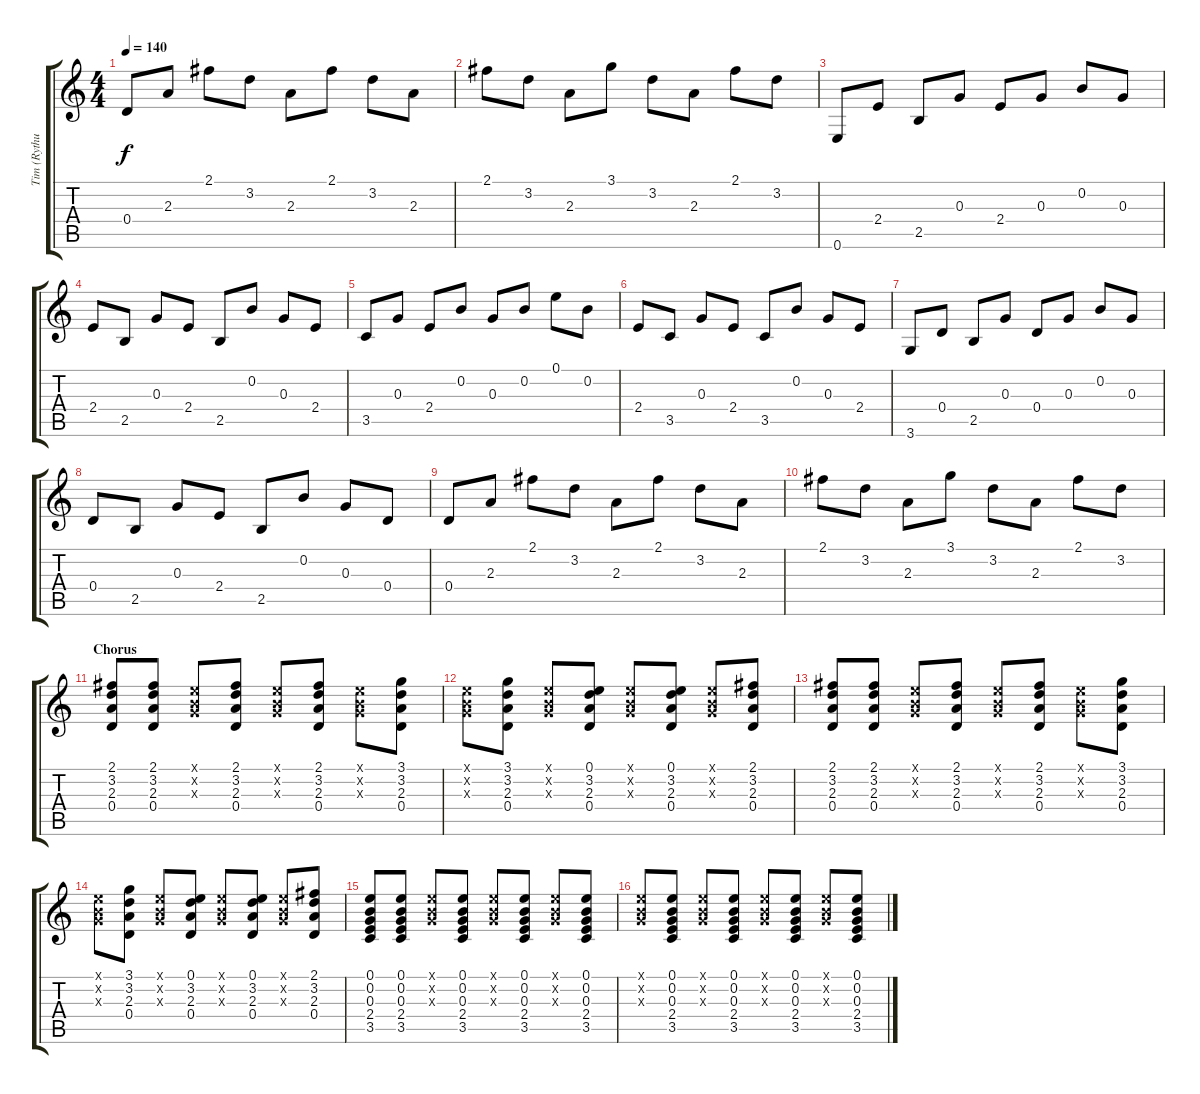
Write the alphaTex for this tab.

\track ("Tim (Rythum)" "Tim (Rythu") {instrument acousticguitarsteel}
\staff {score tabs}
\tuning (E4 B3 G3 D3 A2 E2) {hide}
\ts (4 4)
\tempo 140
\clef g2
\ks c
0.4.8{dy f} 2.3.8 2.1.8 3.2.8 2.3.8 2.1.8 3.2.8 2.3.8 |
2.1.8 3.2.8 2.3.8 3.1.8 3.2.8 2.3.8 2.1.8 3.2.8 |
0.6.8 2.4.8 2.5.8 0.3.8 2.4.8 0.3.8 0.2.8 0.3.8 |
2.4.8 2.5.8 0.3.8 2.4.8 2.5.8 0.2.8 0.3.8 2.4.8 |
3.5.8 0.3.8 2.4.8 0.2.8 0.3.8 0.2.8 0.1.8 0.2.8 |
2.4.8 3.5.8 0.3.8 2.4.8 3.5.8 0.2.8 0.3.8 2.4.8 |
3.6.8 0.4.8 2.5.8 0.3.8 0.4.8 0.3.8 0.2.8 0.3.8 |
0.4.8 2.5.8 0.3.8 2.4.8 2.5.8 0.2.8 0.3.8 0.4.8 |
0.4.8 2.3.8 2.1.8 3.2.8 2.3.8 2.1.8 3.2.8 2.3.8 |
2.1.8 3.2.8 2.3.8 3.1.8 3.2.8 2.3.8 2.1.8 3.2.8 |
\section ("" "Chorus")
(2.1 3.2 2.3 0.4).8 (2.1 3.2 2.3 0.4).8 (0.1{x} 0.2{x} 0.3{x}).8 (2.1 3.2 2.3 0.4).8 (0.1{x} 0.2{x} 0.3{x}).8 (2.1 3.2 2.3 0.4).8 (0.1{x} 0.2{x} 0.3{x}).8 (3.1 3.2 2.3 0.4).8 |
(0.1{x} 0.2{x} 0.3{x}).8 (3.1 3.2 2.3 0.4).8 (0.1{x} 0.2{x} 0.3{x}).8 (0.1 3.2 2.3 0.4).8 (0.1{x} 0.2{x} 0.3{x}).8 (0.1 3.2 2.3 0.4).8 (0.1{x} 0.2{x} 0.3{x}).8 (2.1 3.2 2.3 0.4).8 |
(2.1 3.2 2.3 0.4).8 (2.1 3.2 2.3 0.4).8 (0.1{x} 0.2{x} 0.3{x}).8 (2.1 3.2 2.3 0.4).8 (0.1{x} 0.2{x} 0.3{x}).8 (2.1 3.2 2.3 0.4).8 (0.1{x} 0.2{x} 0.3{x}).8 (3.1 3.2 2.3 0.4).8 |
(0.1{x} 0.2{x} 0.3{x}).8 (3.1 3.2 2.3 0.4).8 (0.1{x} 0.2{x} 0.3{x}).8 (0.1 3.2 2.3 0.4).8 (0.1{x} 0.2{x} 0.3{x}).8 (0.1 3.2 2.3 0.4).8 (0.1{x} 0.2{x} 0.3{x}).8 (2.1 3.2 2.3 0.4).8 |
(0.1 0.2 0.3 2.4 3.5).8 (0.1 0.2 0.3 2.4 3.5).8 (0.1{x} 0.2{x} 0.3{x}).8 (0.1 0.2 0.3 2.4 3.5).8 (0.1{x} 0.2{x} 0.3{x}).8 (0.1 0.2 0.3 2.4 3.5).8 (0.1{x} 0.2{x} 0.3{x}).8 (0.1 0.2 0.3 2.4 3.5).8 |
(0.1{x} 0.2{x} 0.3{x}).8 (0.1 0.2 0.3 2.4 3.5).8 (0.1{x} 0.2{x} 0.3{x}).8 (0.1 0.2 0.3 2.4 3.5).8 (0.1{x} 0.2{x} 0.3{x}).8 (0.1 0.2 0.3 2.4 3.5).8 (0.1{x} 0.2{x} 0.3{x}).8 (0.1 0.2 0.3 2.4 3.5).8
